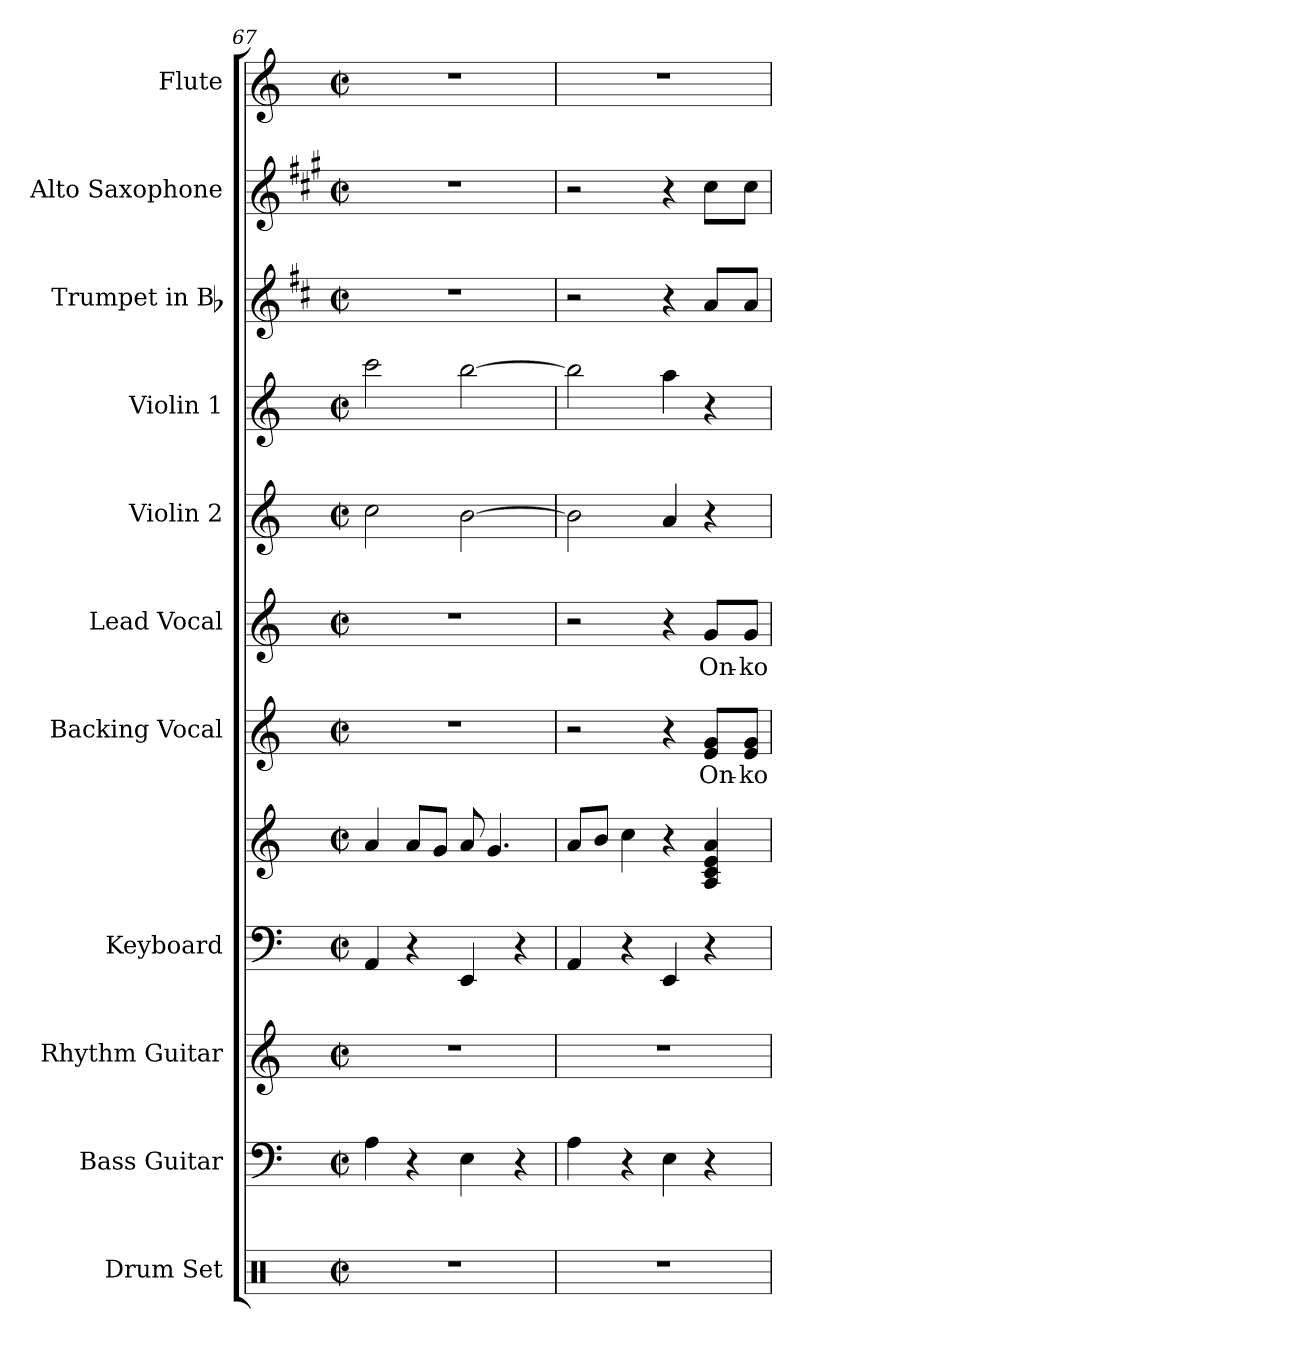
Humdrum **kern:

**kern	**kern	**kern	**kern	**kern	**kern	**text	**kern	**text	**kern	**kern	**kern	**kern	**kern
*part11	*part10	*part9	*part8	*part8	*part7	*part7	*part6	*part6	*part5	*part4	*part3	*part2	*part1
*staff12	*staff11	*staff10	*staff9	*staff8	*staff7	*staff7	*staff6	*staff6	*staff5	*staff4	*staff3	*staff2	*staff1
*I"Drum Set	*I"Bass Guitar	*I"Rhythm Guitar	*I"Keyboard	*	*I"Backing Vocal	*	*I"Lead Vocal	*	*I"Violin 2	*I"Violin 1	*I"Trumpet in Bb	*I"Alto Saxophone	*I"Flute
*I'Dr.	*I'Bass	*I'Rhy.	*I'Kbd.	*	*	*	*	*	*I'Vln. 2	*I'Vln. 1	*I'Tpt.	*I'Alto Sax.	*I'Fl.
*clefX	*clefF4	*clefG2	*clefF4	*clefG2	*clefG2	*	*clefG2	*	*clefG2	*clefG2	*clefG2	*clefG2	*clefG2
*	*ITrd7c12	*ITrd7c12	*	*	*	*	*	*	*	*	*ITrd1c2	*ITrd5c9	*
*k[]	*k[]	*k[]	*k[]	*k[]	*k[]	*	*k[]	*	*k[]	*k[]	*k[]	*k[]	*k[]
*C:	*C:	*C:	*C:	*C:	*C:	*	*C:	*	*C:	*C:	*C:	*C:	*C:
*M2/2	*M2/2	*M2/2	*M2/2	*M2/2	*M2/2	*	*M2/2	*	*M2/2	*M2/2	*M2/2	*M2/2	*M2/2
*met(c|)	*met(c|)	*met(c|)	*met(c|)	*met(c|)	*met(c|)	*	*met(c|)	*	*met(c|)	*met(c|)	*met(c|)	*met(c|)	*met(c|)
=67	=67	=67	=67	=67	=67	=67	=67	=67	=67	=67	=67	=67	=67
1r	4AAi\	1r	4AAi/	4ai/	1r	.	1r	.	2cci\	2ccci\	1r	1r	1r
.	4r	.	4r	8ai/L	.	.	.	.	.	.	.	.	.
.	.	.	.	8gi/J	.	.	.	.	.	.	.	.	.
.	4EEi\	.	4EEi/	8ai/	.	.	.	.	[>2bi\	[>2bbi\	.	.	.
.	.	.	.	4.gi/	.	.	.	.	.	.	.	.	.
.	4r	.	4r	.	.	.	.	.	.	.	.	.	.
=68	=68	=68	=68	=68	=68	=68	=68	=68	=68	=68	=68	=68	=68
1r	4AAi\	1r	4AAi/	8ai/L	2r	.	2r	.	2bi\]	2bbi\]	2r	2r	1r
.	.	.	.	8bi/J	.	.	.	.	.	.	.	.	.
.	4r	.	4r	4cci\	.	.	.	.	.	.	.	.	.
.	4EEi\	.	4EEi/	4r	4r	.	4r	.	4ai/	4aai\	4r	4r	.
!	!	!	!	!	!	!LO:LY:b:color=#000000	!	!	!	!	!	!	!
!	!	!	!	!	!	!	!	!LO:LY:b:color=#000000	!	!	!	!	!
.	4r	.	4r	4Ai/ 4ci 4ei 4ai	8ei/ 8giL	On-	8gi/L	On-	4r	4r	8gi/L	8ei\L	.
!	!	!	!	!	!	!LO:LY:b:color=#000000	!	!	!	!	!	!	!
!	!	!	!	!	!	!	!	!LO:LY:b:color=#000000	!	!	!	!	!
.	.	.	.	.	8ei/ 8giJ	-ko	8gi/J	-ko	.	.	8gi/J	8ei\J	.
=	=	=	=	=	=	=	=	=	=	=	=	=	=
*-	*-	*-	*-	*-	*-	*-	*-	*-	*-	*-	*-	*-	*-
